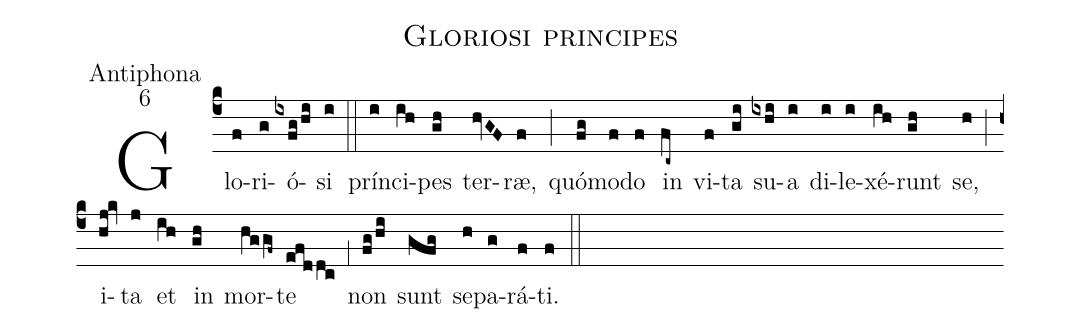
name:Gloriosi principes;
office-part:Antiphona;
mode:6;
%%
(c4) Glo(f)ri(g)ó(ixfg/hi)si(i) (::)
prín(i)ci(ih)pes(gh) ter(hvGF)ræ,(f) (;) quó(fg)mo(f)do(f) in(fc~) vi(f)ta(gi) su(ixhi)a(i) di(i)le(i)xé(ih)runt(gh) se,(h) (;) i(hj!kv)ta(j) et(ih) in(gh) mor(hggf~)te(efddc) (,1) non(fg/hi) sunt(gfg) se(h)pa(g)rá(f)ti.(f) (::)
